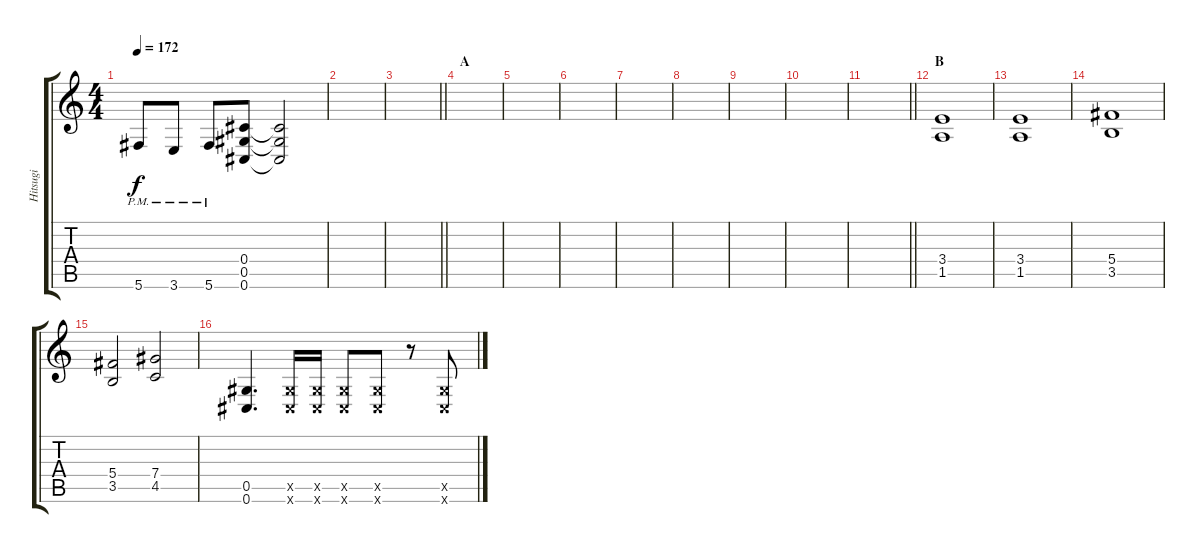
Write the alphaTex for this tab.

\track ("Hitsugi" "Hitsugi") {instrument distortionguitar}
\staff {score tabs}
\tuning (Eb4 Bb3 Gb3 Db3 Ab2 Db2) {hide}
\ts (4 4)
\tempo 172
\clef g2
\ks c
5.6{pm}.8{dy f} 3.6{pm}.8 5.6{pm}.8 (0.4 0.5 0.6).8 (0.4{t} 0.5{t} 0.6{t}).2 |
|
\barLineRight lightlight
|
\section ("" "A")
|
|
|
|
|
|
|
\barLineRight lightlight
|
\section ("" "B")
(3.4 1.5).1 |
(3.4 1.5).1 |
(5.4 3.5).1 |
(5.4 3.5).2 (7.4 4.5).2 |
(0.5 0.6).4{d} (0.5{x} 0.6{x}).16 (0.5{x} 0.6{x}).16 (0.5{x} 0.6{x}).8 (0.5{x} 0.6{x}).8 r.8 (0.5{x} 0.6{x}).8
